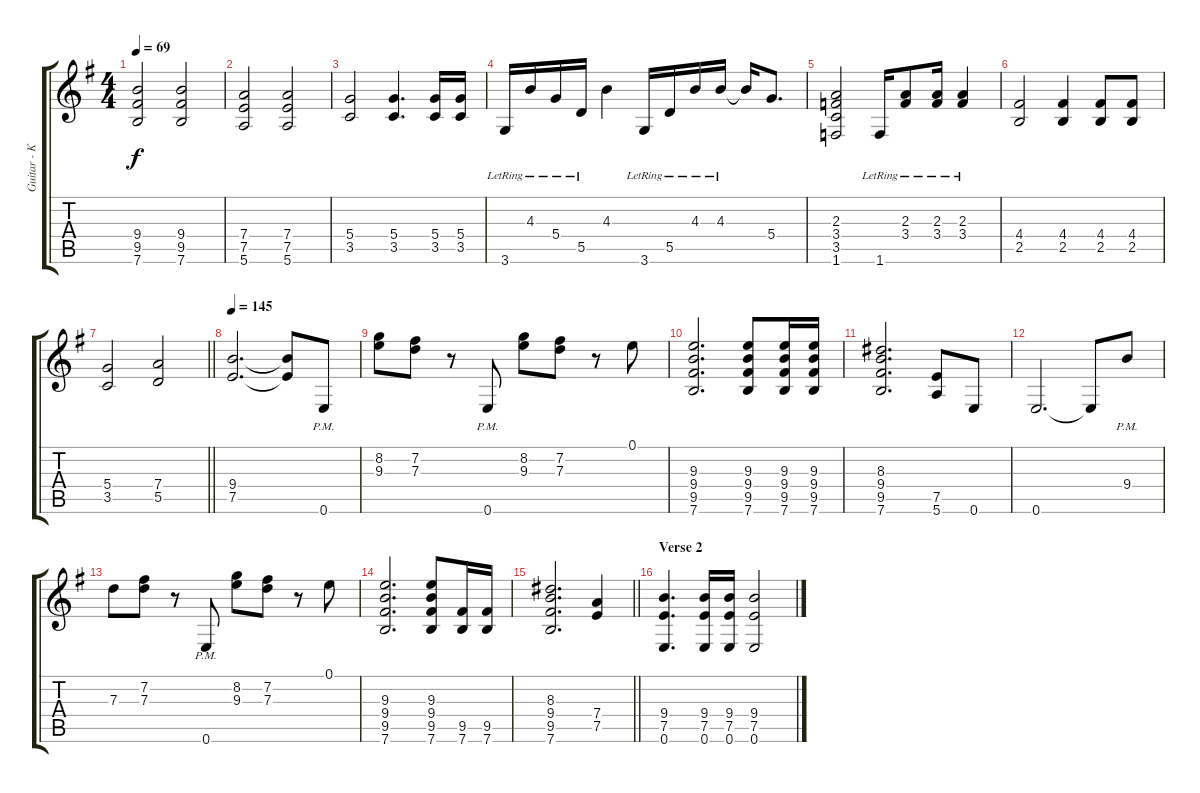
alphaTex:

\track ("Guitar - K.K. Downing" "Guitar - K") {instrument distortionguitar}
\staff {score tabs}
\tuning (E4 B3 G3 D3 A2 E2) {hide}
\ts (4 4)
\tempo 69
\clef g2
\ks g
(9.4 9.5 7.6).2{dy f} (9.4 9.5 7.6).2 |
(7.4 7.5 5.6).2 (7.4 7.5 5.6).2 |
(5.4 3.5).2 (5.4 3.5).4{d} (5.4 3.5).16 (5.4 3.5).16 |
3.6{lr}.16 4.3{lr}.16 5.4{lr}.16 5.5{lr}.16 4.3.4 3.6{lr}.16 5.5{lr}.16 4.3{lr}.16 4.3{lr}.16 4.3{t}.16 5.4.8{d} |
(2.3 3.4 3.5 1.6).2 1.6{lr}.16 (2.3{lr} 3.4{lr}).8 (2.3{lr} 3.4{lr}).16 (2.3{lr} 3.4{lr}).4 |
(4.4 2.5).2 (4.4 2.5).4 (4.4 2.5).8 (4.4 2.5).8 |
\barLineRight lightlight
(5.4 3.5).2 (7.4 5.5).2 |
\tempo 145
(9.4 7.5).2{d} (9.4{t} 7.5{t}).8 0.6{pm}.8 |
(8.2 9.3).8 (7.2 7.3).8 r.8 0.6{pm}.8 (8.2 9.3).8 (7.2 7.3).8 r.8 0.1.8 |
(9.3 9.4 9.5 7.6).2{d} (9.3 9.4 9.5 7.6).8 (9.3 9.4 9.5 7.6).16 (9.3 9.4 9.5 7.6).16 |
(8.3 9.4 9.5 7.6).2{d} (7.5 5.6).8 0.6.8 |
0.6.2{d} 0.6{t}.8 9.4{pm}.8 |
7.3.8 (7.2 7.3).8 r.8 0.6{pm}.8 (8.2 9.3).8 (7.2 7.3).8 r.8 0.1.8 |
(9.3 9.4 9.5 7.6).2{d} (9.3 9.4 9.5 7.6).8 (9.5 7.6).16 (9.5 7.6).16 |
\barLineRight lightlight
(8.3 9.4 9.5 7.6).2{d} (7.4 7.5).4 |
\section ("" "Verse 2")
(9.4 7.5 0.6).4{d} (9.4 7.5 0.6).16 (9.4 7.5 0.6).16 (9.4 7.5 0.6).2
